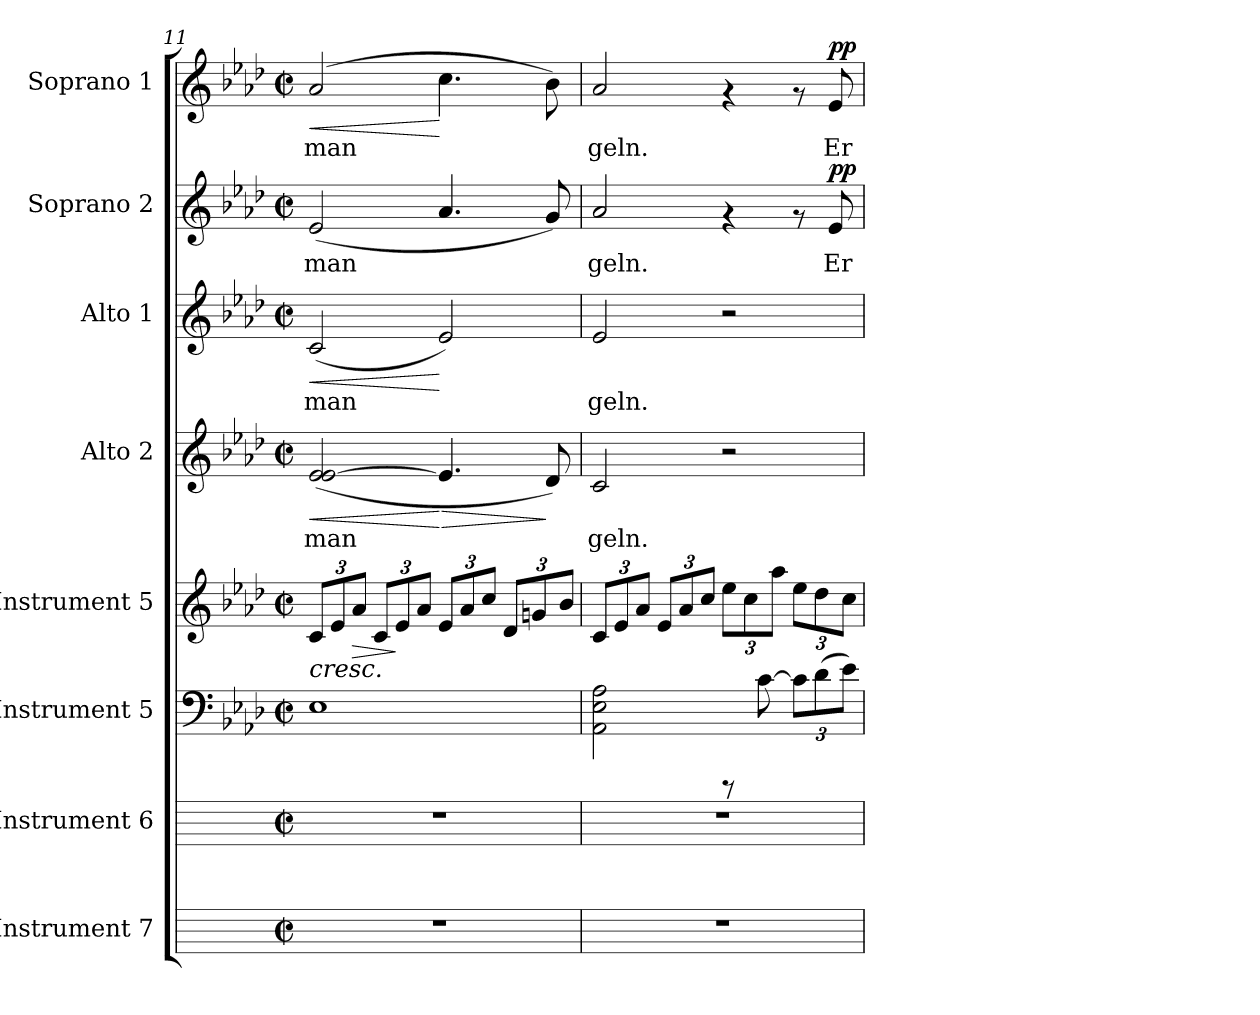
**kern	**kern	**kern	**kern	**dynam	**kern	**text	**dynam	**kern	**text	**dynam	**kern	**text	**dynam	**kern	**text	**dynam
*part8	*part7	*part6	*part5	*part5	*part4	*part4	*part4	*part3	*part3	*part3	*part2	*part2	*part2	*part1	*part1	*part1
*staff8	*staff7	*staff6	*staff5	*staff5	*staff4	*staff4	*staff4	*staff3	*staff3	*staff3	*staff2	*staff2	*staff2	*staff1	*staff1	*staff1
*I"Instrument 7	*I"Instrument 6	*I"Instrument 5	*I"Instrument 5	*	*I"Alto 2	*	*	*I"Alto 1	*	*	*I"Soprano 2	*	*	*I"Soprano 1	*	*
*	*	*clefF4	*clefG2	*	*clefG2	*	*	*clefG2	*	*	*clefG2	*	*	*clefG2	*	*
*k[]	*k[]	*k[b-e-a-d-]	*k[b-e-a-d-]	*	*k[b-e-a-d-]	*	*	*k[b-e-a-d-]	*	*	*k[b-e-a-d-]	*	*	*k[b-e-a-d-]	*	*
*C:	*C:	*A-:	*A-:	*	*A-:	*	*	*A-:	*	*	*A-:	*	*	*A-:	*	*
*M2/2	*M2/2	*M2/2	*M2/2	*	*M2/2	*	*	*M2/2	*	*	*M2/2	*	*	*M2/2	*	*
*met(c|)	*met(c|)	*met(c|)	*met(c|)	*	*met(c|)	*	*	*met(c|)	*	*	*met(c|)	*	*	*met(c|)	*	*
*	*	*	*Xbrackettup	*	*	*	*	*	*	*	*	*	*	*	*	*
=11	=11	=11	=11	=11	=11	=11	=11	=11	=11	=11	=11	=11	=11	=11	=11	=11
!	!	!	!	!LO:HP:b	!	!LO:LY:b:cj	!LO:HP:b	!	!LO:LY:b:cj	!LO:HP:b	!	!	!	!	!	!
!	!	!	!	!	!	!	!	!	!	!LO:HP:n=1:b	!	!LO:LY:b:cj	!	!	!LO:LY:b:cj	!LO:HP:b
!	!	!	!	!	!	!	!	!	!	!	!	!	!	!	!	!LO:HP:n=1:b
1r	1r	1E-	12c/L	<	(<2e-/ [<2e-/	man-	<	(<2c/	man-	< >	(<2e-/	man-	.	(>2a-/	man-	< >
.	.	.	12e-/	.	.	.	.	.	.	.	.	.	.	.	.	.
!	!	!	!	!LO:HP:b	!	!	!	!	!	!	!	!	!	!	!	!
.	.	.	12a-/J	>	.	.	.	.	.	.	.	.	.	.	.	.
.	.	.	12c/L	[	.	.	.	.	.	.	.	.	.	.	.	.
.	.	.	12e-/	]	.	.	.	.	.	.	.	.	.	.	.	.
.	.	.	12a-/J	.	.	.	.	.	.	.	.	.	.	.	.	.
!	!	!	!	!	!	!LO:LY:b:cj	!LO:HP:n=1:b	!	!LO:LY:b:cj	!	!	!LO:LY:b:cj	!	!	!LO:LY:b:cj	!
.	.	.	12e-/L	.	4.e-/]	--	[ >	2e-/)	--	[	4.a-/	--	.	4.cc\	--	[
.	.	.	12a-/	.	.	.	.	.	.	.	.	.	.	.	.	.
.	.	.	12cc/J	.	.	.	.	.	.	.	.	.	.	.	.	.
.	.	.	12d-/L	.	.	.	.	.	.	.	.	.	.	.	.	.
.	.	.	12gn/	.	.	.	.	.	.	.	.	.	.	.	.	.
!	!	!	!	!	!	!LO:LY:b:cj	!	!	!	!	!	!LO:LY:b:cj	!	!	!LO:LY:b:cj	!
.	.	.	.	.	8d-/)	--	]	.	.	.	8g/)	--	.	8b-\)	--	]
.	.	.	12b-/J	.	.	.	.	.	.	.	.	.	.	.	.	.
.	.	.	.	.	.	.	.	.	.	]	.	.	.	.	.	.
=12	=12	=12	=12	=12	=12	=12	=12	=12	=12	=12	=12	=12	=12	=12	=12	=12
!	!	!	!	!	!	!LO:LY:b:cj	!	!	!LO:LY:b:cj	!	!	!LO:LY:b:cj	!	!	!LO:LY:b:cj	!
1r	1r	2A-\ 2E-\ 2AA-\	12c/L	.	2c/	-geln.	.	2e-/	-geln.	.	2a-/	-geln.	.	2a-/	-geln.	.
.	.	.	12e-/	.	.	.	.	.	.	.	.	.	.	.	.	.
.	.	.	12a-/J	.	.	.	.	.	.	.	.	.	.	.	.	.
.	.	.	12e-/L	.	.	.	.	.	.	.	.	.	.	.	.	.
.	.	.	12a-/	.	.	.	.	.	.	.	.	.	.	.	.	.
.	.	.	12cc/J	.	.	.	.	.	.	.	.	.	.	.	.	.
.	.	8rCCC	12ee-\L	.	2r	.	.	2r	.	.	4rf	.	.	4rf	.	.
.	.	.	12cc\	.	.	.	.	.	.	.	.	.	.	.	.	.
.	.	[>8c\	.	.	.	.	.	.	.	.	.	.	.	.	.	.
.	.	.	12aa-\J	.	.	.	.	.	.	.	.	.	.	.	.	.
*	*	*Xbrackettup	*	*	*	*	*	*	*	*	*	*	*	*	*	*
.	.	12c\L]	12ee-\L	.	.	.	.	.	.	.	8rf	.	.	8rf	.	.
.	.	(<12d-\	12dd-\	.	.	.	.	.	.	.	.	.	.	.	.	.
!	!	!	!	!	!	!	!	!	!	!	!	!LO:LY:b:cj	!LO:DY:a	!	!LO:LY:b:cj	!LO:DY:a
.	.	.	.	.	.	.	.	.	.	.	8e-/	Er	pp	8e-/	Er	pp
.	.	12e-\J)	12cc\J	.	.	.	.	.	.	.	.	.	.	.	.	.
=	=	=	=	=	=	=	=	=	=	=	=	=	=	=	=	=
*-	*-	*-	*-	*-	*-	*-	*-	*-	*-	*-	*-	*-	*-	*-	*-	*-
